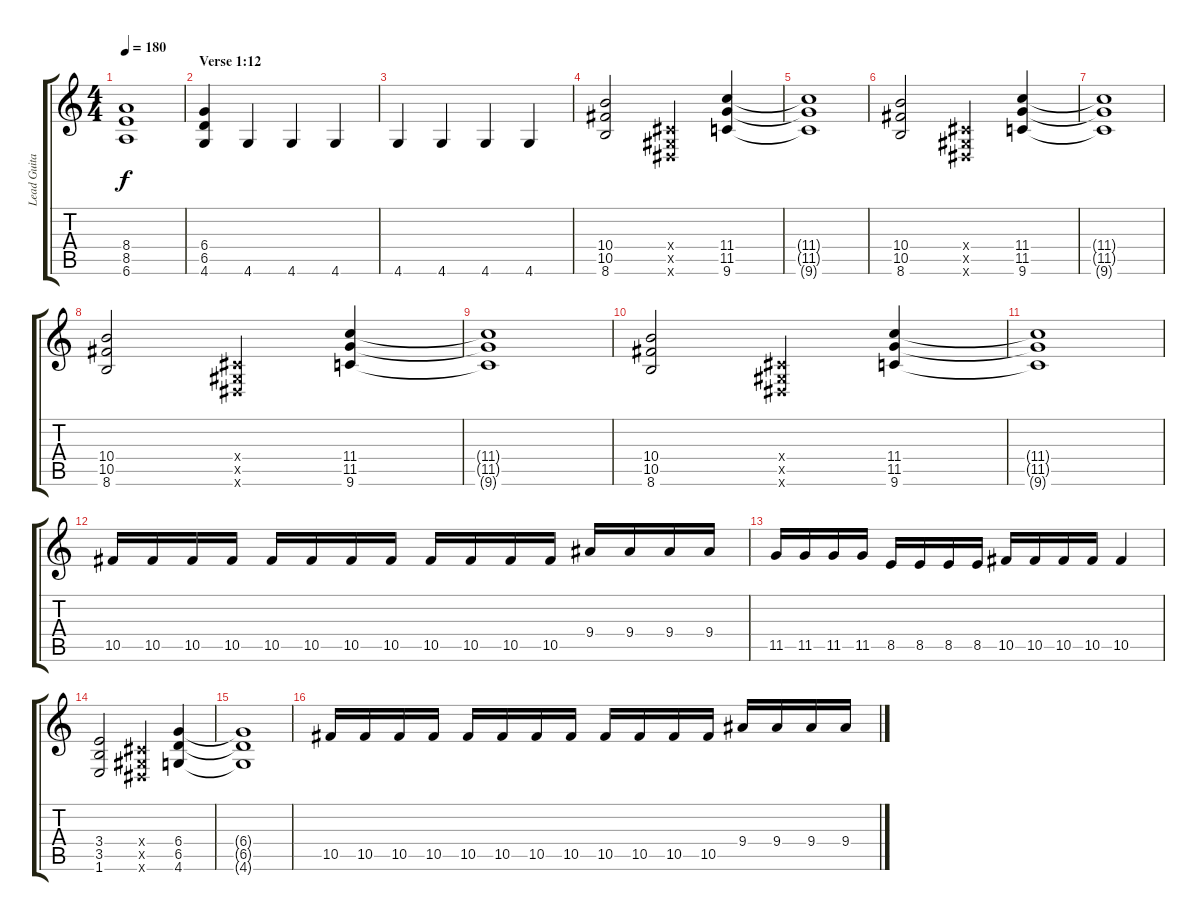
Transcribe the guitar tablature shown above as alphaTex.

\track ("Lead Guitar" "Lead Guita") {instrument overdrivenguitar}
\staff {score tabs}
\tuning (Eb4 Bb3 Gb3 Db3 Ab2 Eb2) {hide}
\ts (4 4)
\tempo 180
\clef g2
\ks c
(8.4 8.5 6.6).1{dy f} |
\section ("" "Verse 1:12")
(6.4 6.5 4.6).4 4.6.4 4.6.4 4.6.4 |
4.6.4 4.6.4 4.6.4 4.6.4 |
(10.4 10.5 8.6).2 (0.4{x} 0.5{x} 0.6{x}).4 (11.4 11.5 9.6).4 |
(11.4{t} 11.5{t} 9.6{t}).1 |
(10.4 10.5 8.6).2 (0.4{x} 0.5{x} 0.6{x}).4 (11.4 11.5 9.6).4 |
(11.4{t} 11.5{t} 9.6{t}).1 |
(10.4 10.5 8.6).2 (0.4{x} 0.5{x} 0.6{x}).4 (11.4 11.5 9.6).4 |
(11.4{t} 11.5{t} 9.6{t}).1 |
(10.4 10.5 8.6).2 (0.4{x} 0.5{x} 0.6{x}).4 (11.4 11.5 9.6).4 |
(11.4{t} 11.5{t} 9.6{t}).1 |
10.5.16 10.5.16 10.5.16 10.5.16 10.5.16 10.5.16 10.5.16 10.5.16 10.5.16 10.5.16 10.5.16 10.5.16 9.4.16 9.4.16 9.4.16 9.4.16 |
11.5.16 11.5.16 11.5.16 11.5.16 8.5.16 8.5.16 8.5.16 8.5.16 10.5.16 10.5.16 10.5.16 10.5.16 10.5.4 |
(3.4 3.5 1.6).2 (0.4{x} 0.5{x} 0.6{x}).4 (6.4 6.5 4.6).4 |
(6.4{t} 6.5{t} 4.6{t}).1 |
10.5.16 10.5.16 10.5.16 10.5.16 10.5.16 10.5.16 10.5.16 10.5.16 10.5.16 10.5.16 10.5.16 10.5.16 9.4.16 9.4.16 9.4.16 9.4.16
